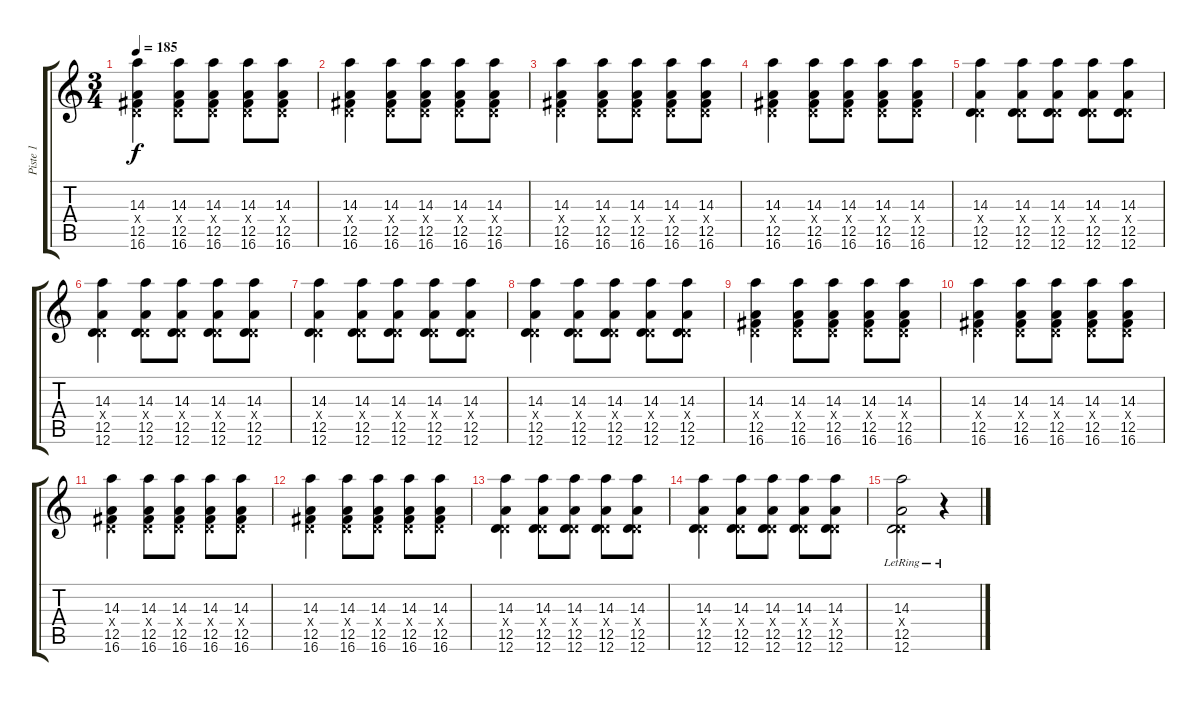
\track ("Piste 1" "Piste 1") {instrument distortionguitar}
\staff {score tabs}
\tuning (E4 B3 G3 D3 A2 D2) {hide}
\ts (3 4)
\tempo 185
\clef g2
\ks c
(14.3 0.4{x} 12.5 16.6).4{dy f} (14.3 0.4{x} 12.5 16.6).8 (14.3 0.4{x} 12.5 16.6).8 (14.3 0.4{x} 12.5 16.6).8 (14.3 0.4{x} 12.5 16.6).8 |
(14.3 0.4{x} 12.5 16.6).4 (14.3 0.4{x} 12.5 16.6).8 (14.3 0.4{x} 12.5 16.6).8 (14.3 0.4{x} 12.5 16.6).8 (14.3 0.4{x} 12.5 16.6).8 |
(14.3 0.4{x} 12.5 16.6).4 (14.3 0.4{x} 12.5 16.6).8 (14.3 0.4{x} 12.5 16.6).8 (14.3 0.4{x} 12.5 16.6).8 (14.3 0.4{x} 12.5 16.6).8 |
(14.3 0.4{x} 12.5 16.6).4 (14.3 0.4{x} 12.5 16.6).8 (14.3 0.4{x} 12.5 16.6).8 (14.3 0.4{x} 12.5 16.6).8 (14.3 0.4{x} 12.5 16.6).8 |
(14.3 0.4{x} 12.5 12.6).4 (14.3 0.4{x} 12.5 12.6).8 (14.3 0.4{x} 12.5 12.6).8 (14.3 0.4{x} 12.5 12.6).8 (14.3 0.4{x} 12.5 12.6).8 |
(14.3 0.4{x} 12.5 12.6).4 (14.3 0.4{x} 12.5 12.6).8 (14.3 0.4{x} 12.5 12.6).8 (14.3 0.4{x} 12.5 12.6).8 (14.3 0.4{x} 12.5 12.6).8 |
(14.3 0.4{x} 12.5 12.6).4 (14.3 0.4{x} 12.5 12.6).8 (14.3 0.4{x} 12.5 12.6).8 (14.3 0.4{x} 12.5 12.6).8 (14.3 0.4{x} 12.5 12.6).8 |
(14.3 0.4{x} 12.5 12.6).4 (14.3 0.4{x} 12.5 12.6).8 (14.3 0.4{x} 12.5 12.6).8 (14.3 0.4{x} 12.5 12.6).8 (14.3 0.4{x} 12.5 12.6).8 |
(14.3 0.4{x} 12.5 16.6).4 (14.3 0.4{x} 12.5 16.6).8 (14.3 0.4{x} 12.5 16.6).8 (14.3 0.4{x} 12.5 16.6).8 (14.3 0.4{x} 12.5 16.6).8 |
(14.3 0.4{x} 12.5 16.6).4 (14.3 0.4{x} 12.5 16.6).8 (14.3 0.4{x} 12.5 16.6).8 (14.3 0.4{x} 12.5 16.6).8 (14.3 0.4{x} 12.5 16.6).8 |
(14.3 0.4{x} 12.5 16.6).4 (14.3 0.4{x} 12.5 16.6).8 (14.3 0.4{x} 12.5 16.6).8 (14.3 0.4{x} 12.5 16.6).8 (14.3 0.4{x} 12.5 16.6).8 |
(14.3 0.4{x} 12.5 16.6).4 (14.3 0.4{x} 12.5 16.6).8 (14.3 0.4{x} 12.5 16.6).8 (14.3 0.4{x} 12.5 16.6).8 (14.3 0.4{x} 12.5 16.6).8 |
(14.3 0.4{x} 12.5 12.6).4 (14.3 0.4{x} 12.5 12.6).8 (14.3 0.4{x} 12.5 12.6).8 (14.3 0.4{x} 12.5 12.6).8 (14.3 0.4{x} 12.5 12.6).8 |
(14.3 0.4{x} 12.5 12.6).4 (14.3 0.4{x} 12.5 12.6).8 (14.3 0.4{x} 12.5 12.6).8 (14.3 0.4{x} 12.5 12.6).8 (14.3 0.4{x} 12.5 12.6).8 |
(14.3{lr} 0.4{x} 12.5{lr} 12.6).2 r.4
